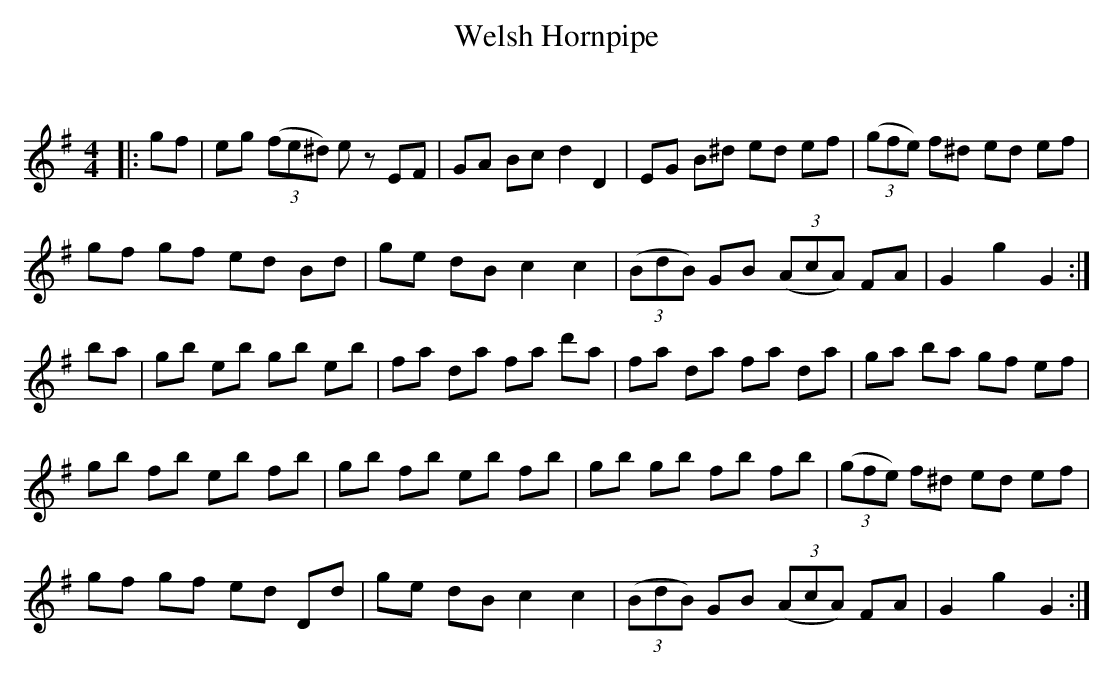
X:1
T: Welsh Hornpipe
C:
Q: 232
K:G
M:4/4
L:1/8
|:gf|eg ((3fe^d) ez EF|GA Bc d2 D2|EG B^d ed ef|((3gfe) f^d ed ef|
gf gf ed Bd|ge dB c2 c2|((3BdB) GB ((3AcA) FA|G2 g2 G2:|
ba|gb eb gb eb|fa da fa d'a|fa da fa da|ga ba gf ef|
gb fb eb fb|gb fb eb fb|gb gb fb fb|((3gfe) f^d ed ef|
gf gf ed Dd|ge dB c2 c2|((3BdB) GB ((3AcA) FA|G2 g2 G2:|
